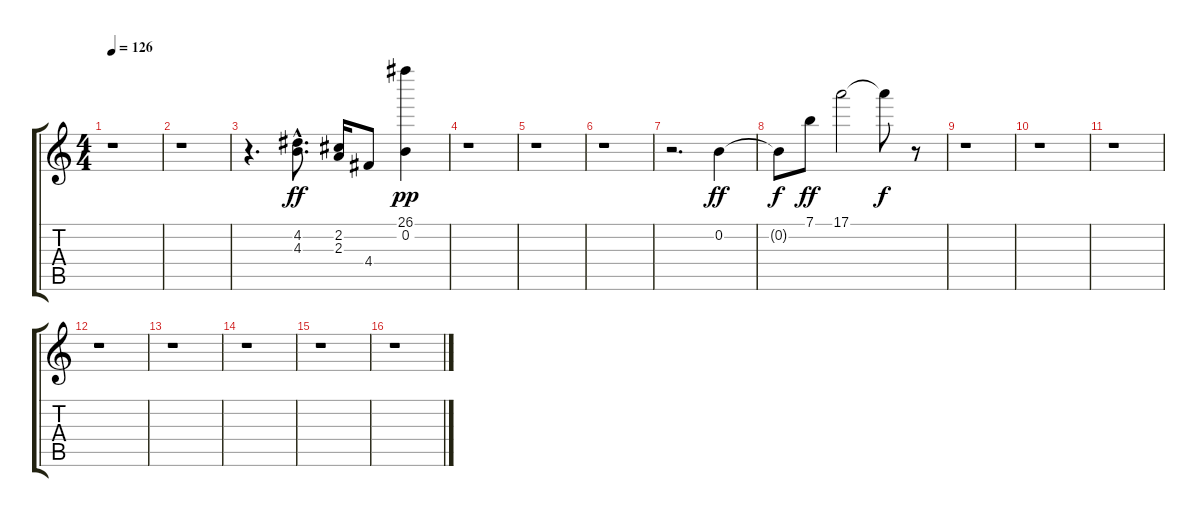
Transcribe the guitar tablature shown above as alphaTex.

\track "" {instrument distortionguitar}
\staff {score tabs}
\tuning (E4 B3 G3 D3 A2 E2) {hide}
\ts (4 4)
\tempo 126
\clef g2
\ks c
r.1{dy f} |
r.1 |
r.4{d} (4.2{hac} 4.3{hac}).8{d dy ff} (2.2 2.3).16 4.4.8 (26.1 0.2).4{dy pp} |
r.1 |
r.1 |
r.1 |
r.2{d} 0.2.4{dy ff} |
0.2{t}.8{dy f} 7.1.8{dy ff} 17.1.2 17.1{t}.8{dy f} r.8 |
r.1 |
r.1 |
r.1 |
r.1 |
r.1 |
r.1 |
r.1 |
r.1
